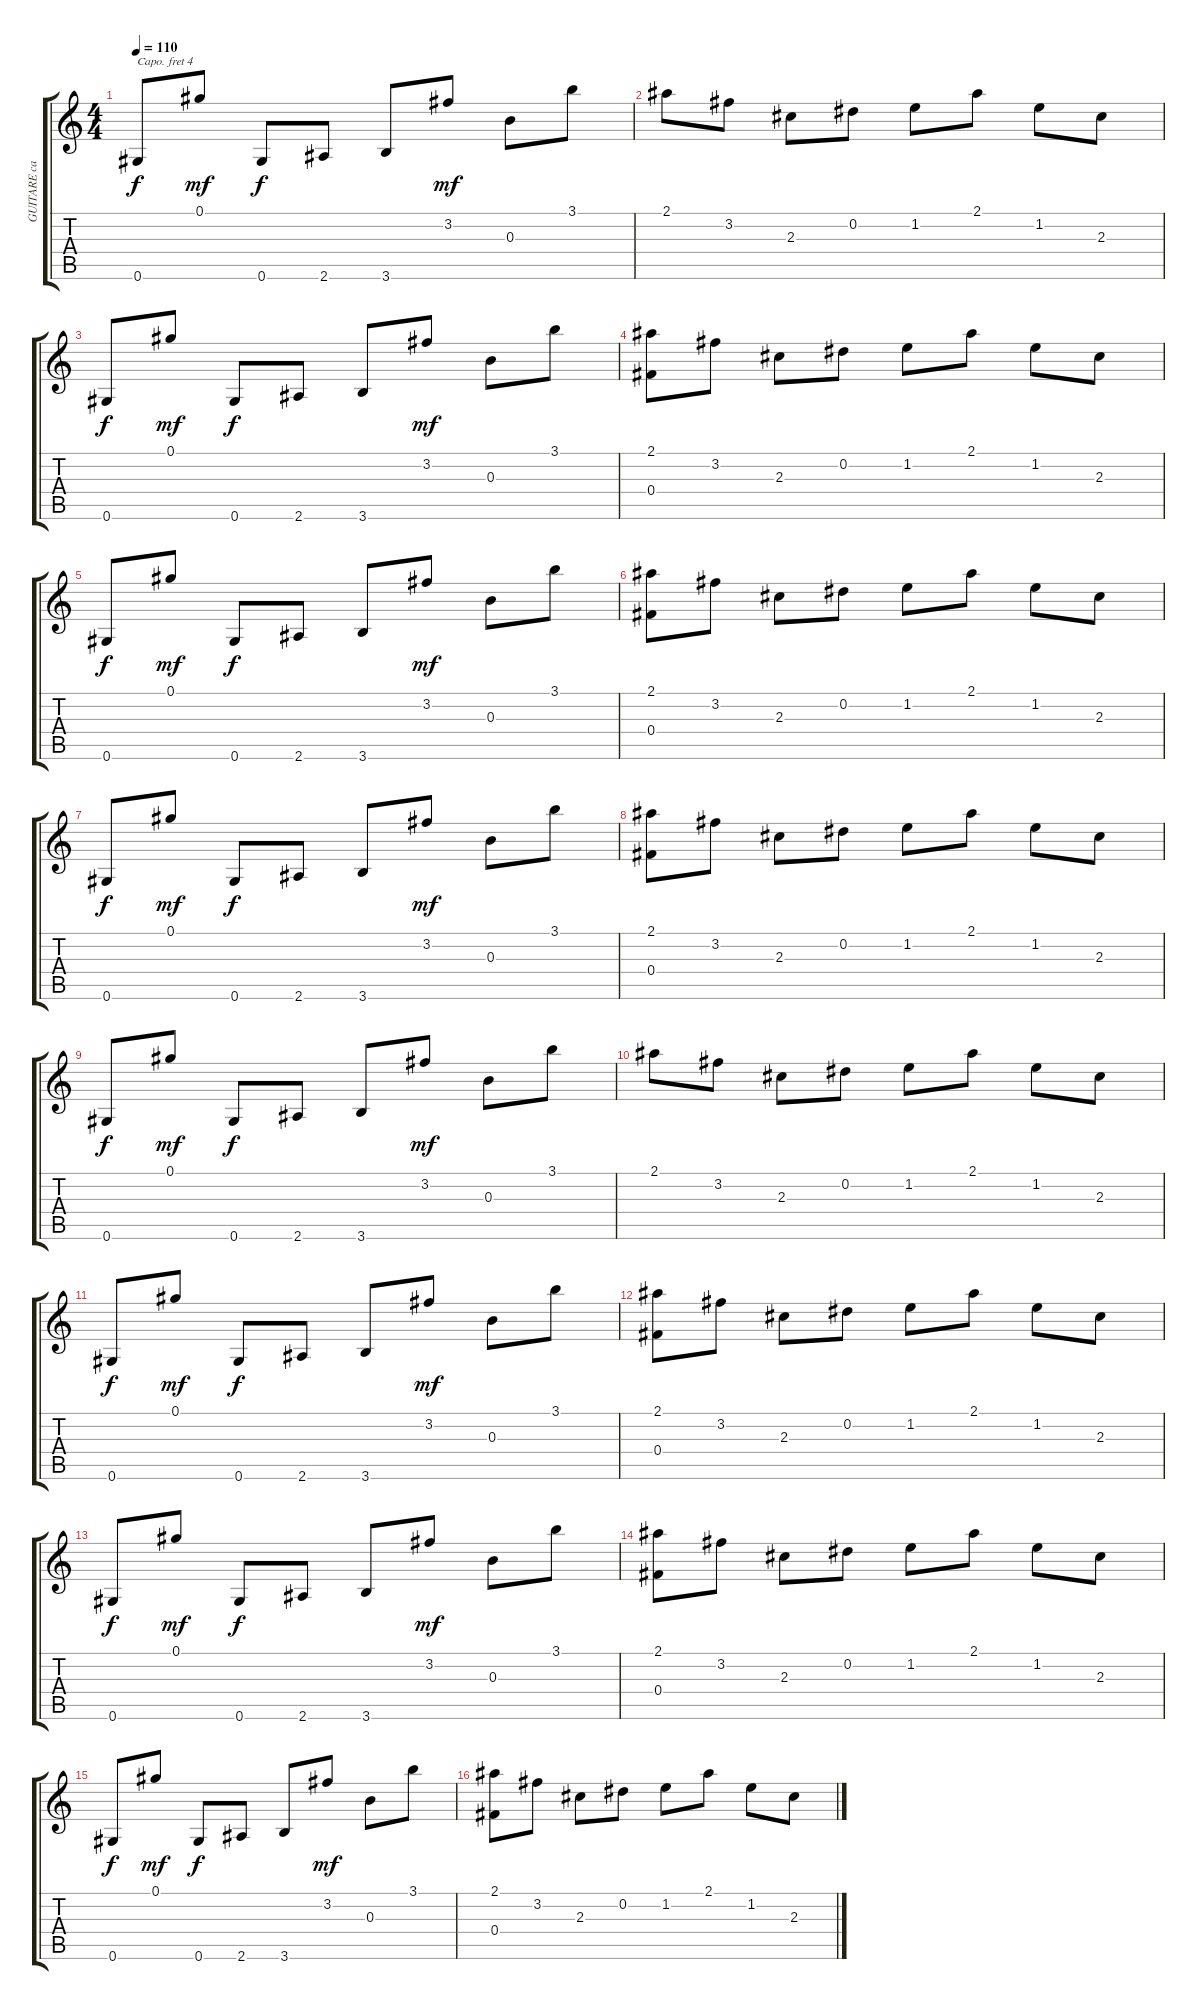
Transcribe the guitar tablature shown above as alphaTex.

\track ("GUITARE capo=4" "GUITARE ca") {instrument acousticguitarsteel}
\staff {score tabs}
\capo 4
\tuning (E4 B3 G3 D3 A2 E2) {hide}
\ts (4 4)
\tempo 110
\clef g2
\ks c
0.6.8{dy f} 0.1.8{dy mf} 0.6.8{dy f} 2.6.8 3.6.8 3.2.8{dy mf} 0.3.8 3.1.8 |
2.1.8 3.2.8 2.3.8 0.2.8 1.2.8 2.1.8 1.2.8 2.3.8 |
0.6.8{dy f} 0.1.8{dy mf} 0.6.8{dy f} 2.6.8 3.6.8 3.2.8{dy mf} 0.3.8 3.1.8 |
(2.1 0.4).8 3.2.8 2.3.8 0.2.8 1.2.8 2.1.8 1.2.8 2.3.8 |
0.6.8{dy f} 0.1.8{dy mf} 0.6.8{dy f} 2.6.8 3.6.8 3.2.8{dy mf} 0.3.8 3.1.8 |
(2.1 0.4).8 3.2.8 2.3.8 0.2.8 1.2.8 2.1.8 1.2.8 2.3.8 |
0.6.8{dy f} 0.1.8{dy mf} 0.6.8{dy f} 2.6.8 3.6.8 3.2.8{dy mf} 0.3.8 3.1.8 |
(2.1 0.4).8 3.2.8 2.3.8 0.2.8 1.2.8 2.1.8 1.2.8 2.3.8 |
0.6.8{dy f} 0.1.8{dy mf} 0.6.8{dy f} 2.6.8 3.6.8 3.2.8{dy mf} 0.3.8 3.1.8 |
2.1.8 3.2.8 2.3.8 0.2.8 1.2.8 2.1.8 1.2.8 2.3.8 |
0.6.8{dy f} 0.1.8{dy mf} 0.6.8{dy f} 2.6.8 3.6.8 3.2.8{dy mf} 0.3.8 3.1.8 |
(2.1 0.4).8 3.2.8 2.3.8 0.2.8 1.2.8 2.1.8 1.2.8 2.3.8 |
0.6.8{dy f} 0.1.8{dy mf} 0.6.8{dy f} 2.6.8 3.6.8 3.2.8{dy mf} 0.3.8 3.1.8 |
(2.1 0.4).8 3.2.8 2.3.8 0.2.8 1.2.8 2.1.8 1.2.8 2.3.8 |
0.6.8{dy f} 0.1.8{dy mf} 0.6.8{dy f} 2.6.8 3.6.8 3.2.8{dy mf} 0.3.8 3.1.8 |
(2.1 0.4).8 3.2.8 2.3.8 0.2.8 1.2.8 2.1.8 1.2.8 2.3.8
